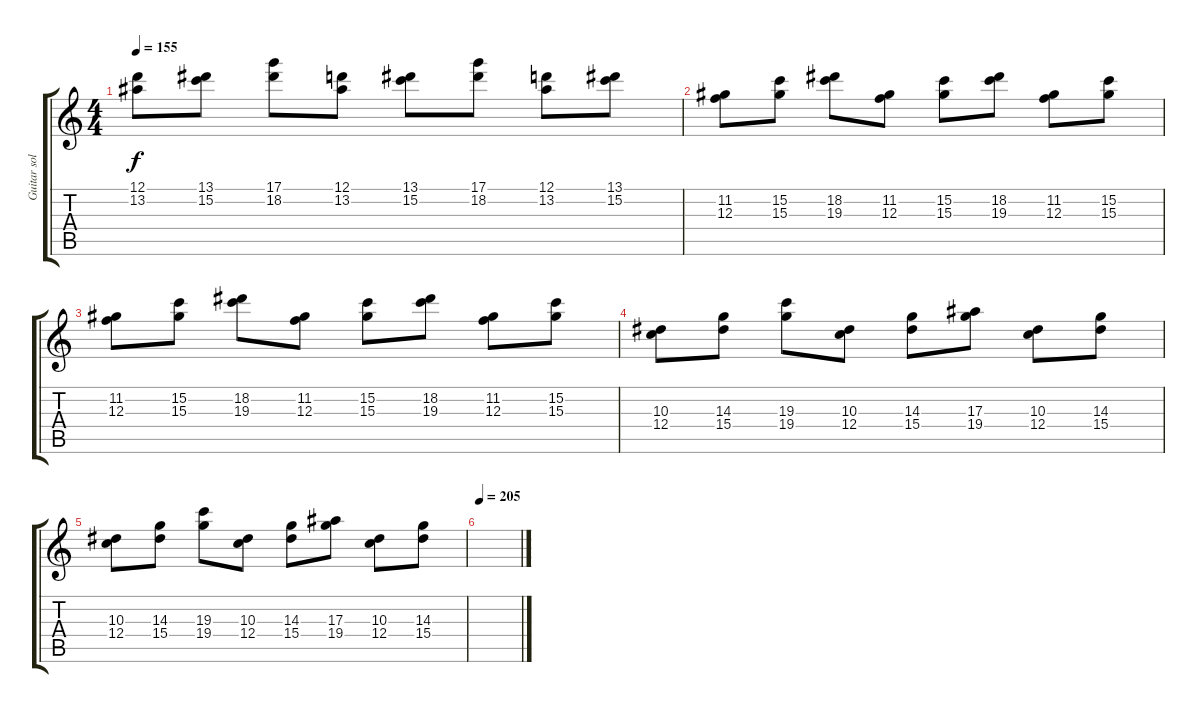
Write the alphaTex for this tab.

\track ("Guitar solo" "Guitar sol") {instrument distortionguitar}
\staff {score tabs}
\tuning (D4 A3 F3 C3 G2 C2) {hide}
\ts (4 4)
\tempo 155
\clef g2
\ks c
(12.1 13.2).8{dy f} (13.1 15.2).8 (17.1 18.2).8 (12.1 13.2).8 (13.1 15.2).8 (17.1 18.2).8 (12.1 13.2).8 (13.1 15.2).8 |
(11.2 12.3).8 (15.2 15.3).8 (18.2 19.3).8 (11.2 12.3).8 (15.2 15.3).8 (18.2 19.3).8 (11.2 12.3).8 (15.2 15.3).8 |
(11.2 12.3).8 (15.2 15.3).8 (18.2 19.3).8 (11.2 12.3).8 (15.2 15.3).8 (18.2 19.3).8 (11.2 12.3).8 (15.2 15.3).8 |
(10.3 12.4).8 (14.3 15.4).8 (19.3 19.4).8 (10.3 12.4).8 (14.3 15.4).8 (17.3 19.4).8 (10.3 12.4).8 (14.3 15.4).8 |
(10.3 12.4).8 (14.3 15.4).8 (19.3 19.4).8 (10.3 12.4).8 (14.3 15.4).8 (17.3 19.4).8 (10.3 12.4).8 (14.3 15.4).8 |
\tempo 200
\tempo 205
